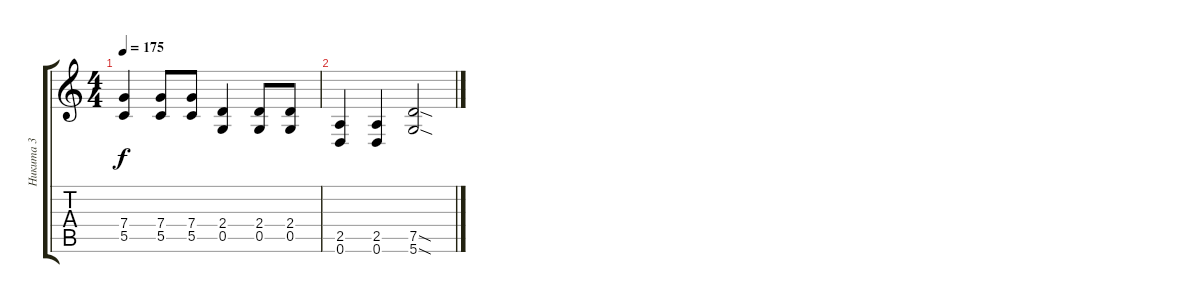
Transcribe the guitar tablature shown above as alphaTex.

\track ("Никита 3" "Никита 3") {instrument distortionguitar}
\staff {score tabs}
\tuning (D4 A3 F3 C3 G2 D2) {hide}
\ts (4 4)
\tempo 175
\clef g2
\ks c
(7.4 5.5).4{dy f} (7.4 5.5).8 (7.4 5.5).8 (2.4 0.5).4 (2.4 0.5).8 (2.4 0.5).8 |
(2.5 0.6).4 (2.5 0.6).4 (7.5{sod} 5.6{sod}).2
